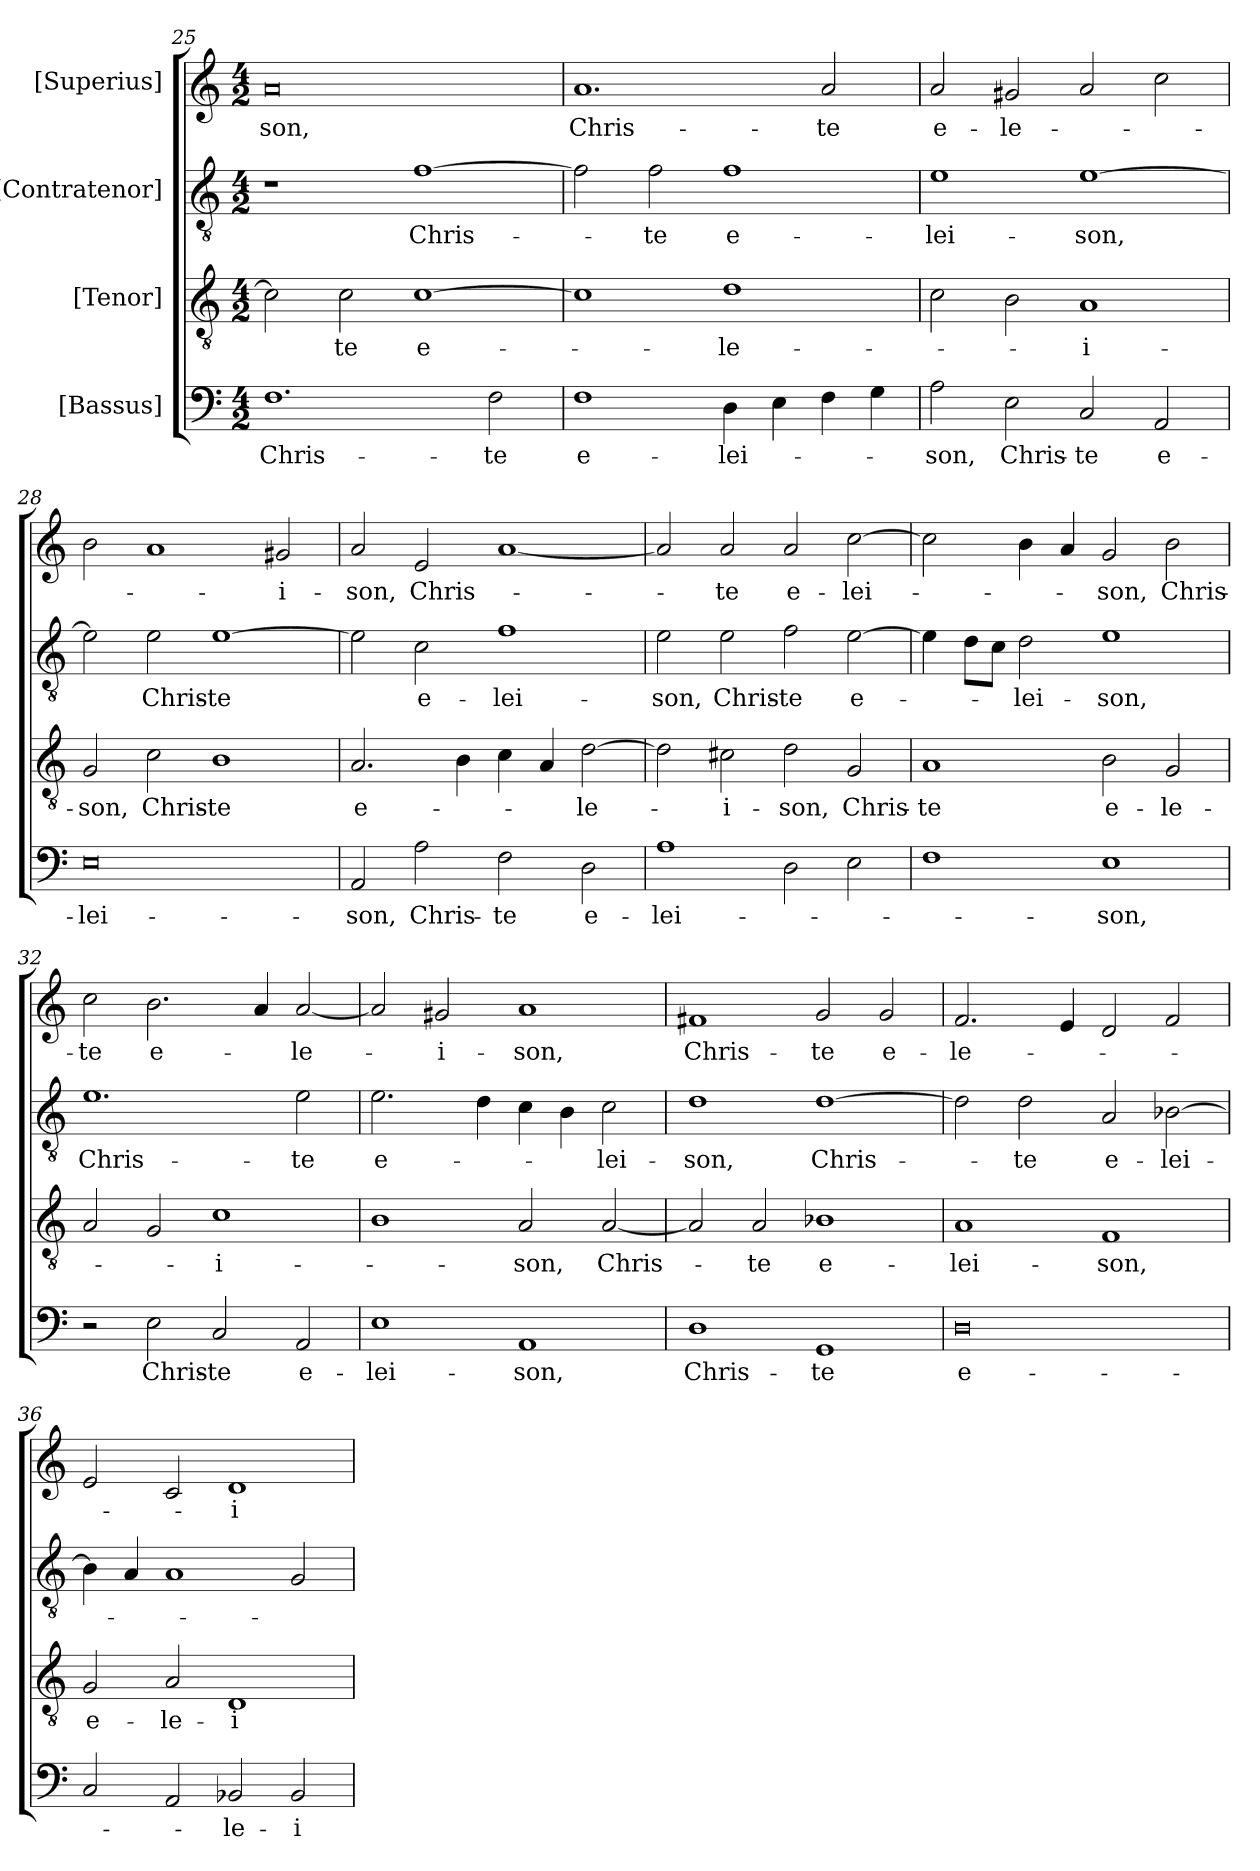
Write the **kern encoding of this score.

**kern	**text	**kern	**text	**kern	**text	**kern	**text
*part4	*part4	*part3	*part3	*part2	*part2	*part1	*part1
*staff4	*staff4	*staff3	*staff3	*staff2	*staff2	*staff1	*staff1
*I"[Bassus]	*	*I"[Tenor]	*	*I"[Contratenor]	*	*I"[Superius]	*
*clefF4	*	*clefGv2	*	*clefGv2	*	*clefG2	*
*k[]	*	*k[]	*	*k[]	*	*k[]	*
*M4/2	*	*M4/2	*	*M4/2	*	*M4/2	*
=25	=25	=25	=25	=25	=25	=25	=25
1.F/	Chris-	2c\]	.	1r	.	0a/	-son,
.	.	2c\	-te	.	.	.	.
.	.	[1c\	e-	[1f\	Chris-	.	.
2F\	-te	.	.	.	.	.	.
=26	=26	=26	=26	=26	=26	=26	=26
1F/	e-	1c/]	.	2f\]	.	1.a/	Chris-
.	.	.	.	2f\	-te	.	.
4D\	-lei-	1d/	-le-	1f/	e-	.	.
4E\	.	.	.	.	.	.	.
4F\	.	.	.	.	.	2a/	-te
4G\	.	.	.	.	.	.	.
=27	=27	=27	=27	=27	=27	=27	=27
2A\	-son,	2c\	.	1e/	-lei-	2a/	e-
2E\	Chris-	2B\	.	.	.	2g#X/	-le-
2C/	-te	1A/	-i-	[1e\	-son,	2a/	.
2AA/	e-	.	.	.	.	2cc\	.
=28	=28	=28	=28	=28	=28	=28	=28
0E\	-lei-	2G/	-son,	2e\]	.	2b\	.
.	.	2c\	Chris-	2e\	Chris-	1a/	.
.	.	1B\	-te	[1e\	-te	.	.
.	.	.	.	.	.	2g#X/	-i-
=29	=29	=29	=29	=29	=29	=29	=29
2AA/	-son,	2.A/	e-	2e\]	.	2a/	-son,
2A\	Chris-	.	.	2c\	e-	2e/	Chris-
.	.	4B\	.	.	.	.	.
2F\	-te	4c\	.	1f/	-lei-	[1a/	.
.	.	4A/	.	.	.	.	.
2D\	e-	[2d\	-le-	.	.	.	.
=30	=30	=30	=30	=30	=30	=30	=30
1A/	-lei-	2d\]	.	2e\	-son,	2a/]	.
.	.	2c#X\	-i-	2e\	Chris-	2a/	-te
2D\	.	2d\	-son,	2f\	-te	2a/	e-
2E\	.	2G/	Chris-	[2e\	e-	[2cc\	-lei­-
=31	=31	=31	=31	=31	=31	=31	=31
1F/	.	1A/	-te	4e\]	.	2cc\]	.
.	.	.	.	8d\L	.	.	.
.	.	.	.	8c\J	.	.	.
.	.	.	.	2d\	-lei-	4b\	.
.	.	.	.	.	.	4a/	.
1E/	-son,	2B\	e-	1e/	-son,	2g/	-son,
.	.	2G/	-le-	.	.	2b\	Chris-
=32	=32	=32	=32	=32	=32	=32	=32
2r	.	2A/	.	1.e/	Chris-	2cc\	-te
2E\	Chris-	2G/	.	.	.	2.b\	e-
2C/	-te	1c/	-i-	.	.	.	.
.	.	.	.	.	.	4a/	.
2AA/	e-	.	.	2e\	-te	[2a/	-le-
=33	=33	=33	=33	=33	=33	=33	=33
1E/	-lei-	1B\	.	2.e\	e-	2a/]	.
.	.	.	.	.	.	2g#X/	-i-
.	.	.	.	4d\	.	.	.
1AA/	-son,	2A/	-son,	4c\	.	1a/	-son,
.	.	.	.	4B\	.	.	.
.	.	[2A/	Chris-	2c\	-lei-	.	.
=34	=34	=34	=34	=34	=34	=34	=34
1D\	Chris-	2A/]	.	1d/	-son,	1f#X/	Chris-
.	.	2A/	-te	.	.	.	.
1GG/	-te	1B-X\	e-	[1d\	Chris-	2g/	-te
.	.	.	.	.	.	2g/	e-
=35	=35	=35	=35	=35	=35	=35	=35
0D\	e-	1A/	-lei-	2d\]	.	2.f/	-le-
.	.	.	.	2d\	-te	.	.
.	.	.	.	.	.	4e/	.
.	.	1F/	-son,	2A/	e-	2d/	.
.	.	.	.	[2B-X\	-lei-	2f/	.
=36	=36	=36	=36	=36	=36	=36	=36
2C/	.	2G/	e-	4B-\]	.	2e/	.
.	.	.	.	4A/	.	.	.
2AA/	.	2A/	-le-	1A/	.	2c/	.
2BB-X/	-le-	1D/	-i-	.	.	1d/	-i-
2BB-/	-i-	.	.	2G/	.	.	.
=	=	=	=	=	=	=	=
*-	*-	*-	*-	*-	*-	*-	*-
